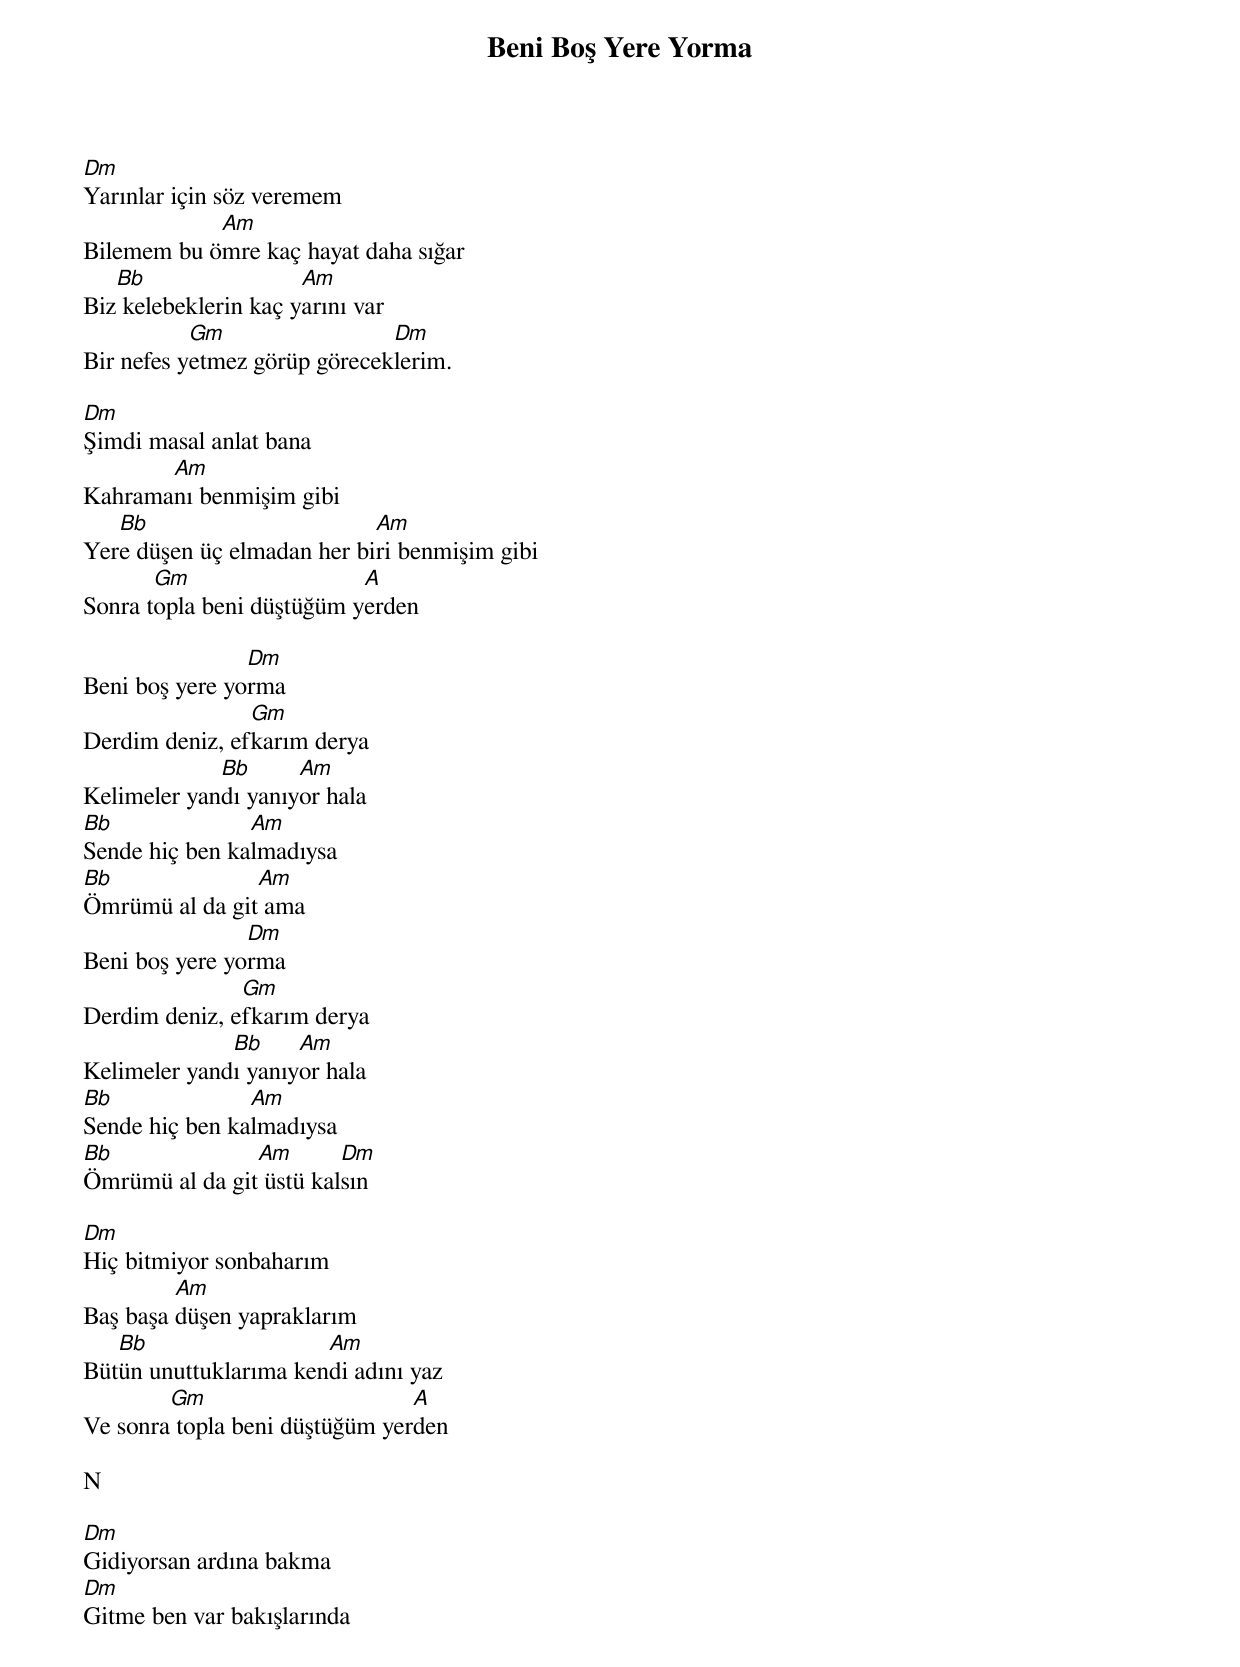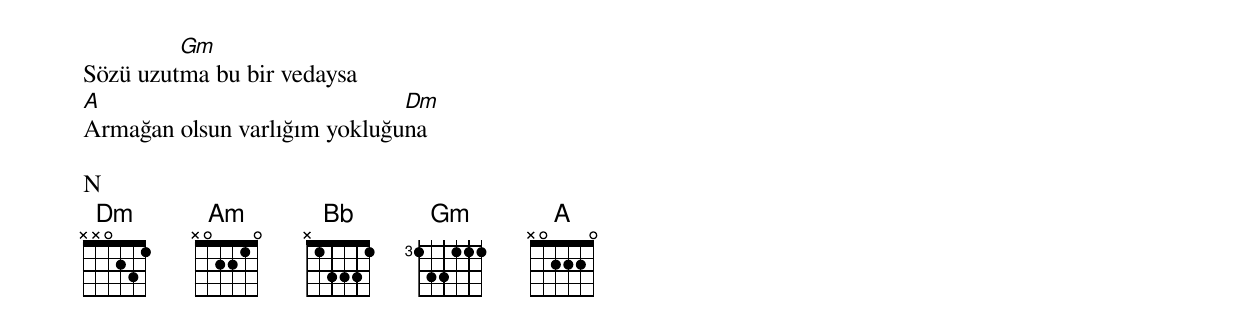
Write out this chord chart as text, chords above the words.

{title: Beni Boş Yere Yorma}
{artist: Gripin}

Dm
Yarınlar için söz veremem
            Am
Bilemem bu ömre kaç hayat daha sığar
   Bb                 Am
Biz kelebeklerin kaç yarını var
           Gm                 Dm
Bir nefes yetmez görüp göreceklerim.

Dm
Şimdi masal anlat bana
       Am
Kahramanı benmişim gibi
   Bb                       Am
Yere düşen üç elmadan her biri benmişim gibi
       Gm                  A
Sonra topla beni düştüğüm yerden

                Dm
Beni boş yere yorma
                Gm
Derdim deniz, efkarım derya
             Bb      Am
Kelimeler yandı yanıyor hala
Bb              Am
Sende hiç ben kalmadıysa
Bb              Am
Ömrümü al da git ama
                Dm
Beni boş yere yorma
               Gm
Derdim deniz, efkarım derya
              Bb     Am
Kelimeler yandı yanıyor hala
Bb              Am
Sende hiç ben kalmadıysa
Bb              Am       Dm
Ömrümü al da git üstü kalsın

Dm
Hiç bitmiyor sonbaharım
         Am
Baş başa düşen yapraklarım
   Bb                  Am
Bütün unuttuklarıma kendi adını yaz
        Gm                      A
Ve sonra topla beni düştüğüm yerden

N

Dm
Gidiyorsan ardına bakma
Dm
Gitme ben var bakışlarında
         Gm
Sözü uzutma bu bir vedaysa
A                             Dm
Armağan olsun varlığım yokluğuna

N
